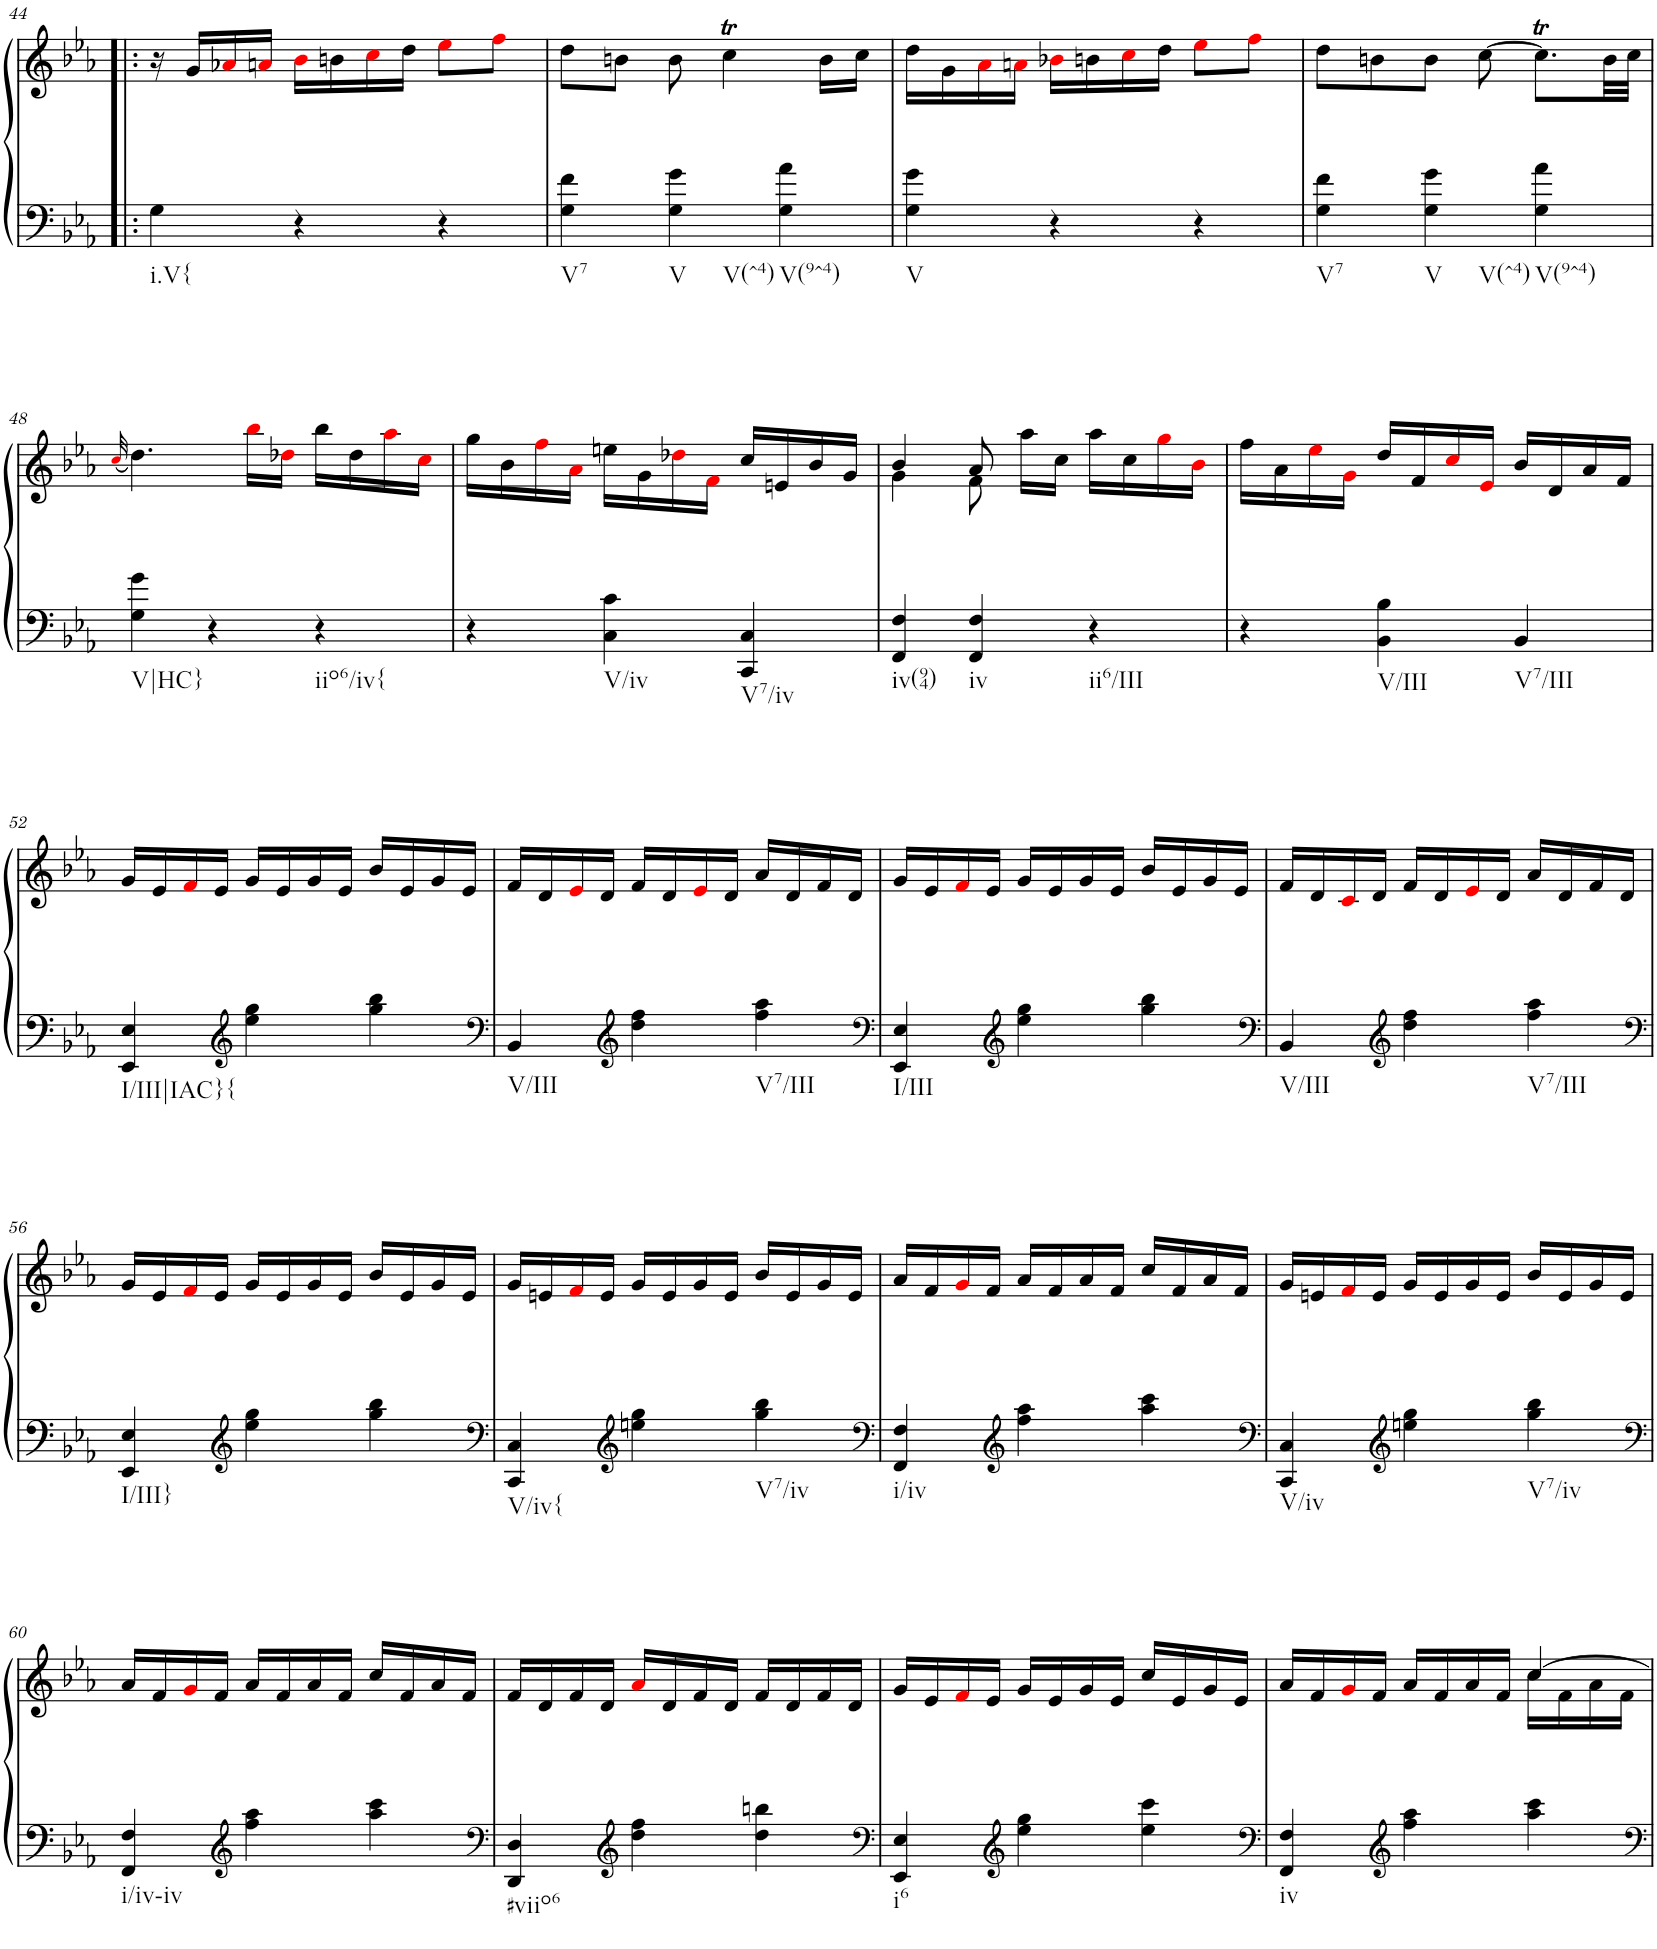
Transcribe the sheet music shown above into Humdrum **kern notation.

**kern	**kern
*part1	*part1
*staff2	*staff1
*I"Piano	*
*I'Pno.	*
!!LO:PB:g=z
*clefF4	*clefG2
*k[b-e-a-]	*k[b-e-a-]
*M3/4	*M3/4
=44!|:	=44!|:
!LO:TX:b:t=i.V{	!
4G\	16r
.	16g/LL
.	16a-Xi/
.	16ani/JJ
4r	16b-i\LL
.	16bn\
.	16cci\
.	16dd\JJ
4r	8ee-i\L
.	8ffi\J
=45	=45
!LO:TX:b:t=V7	!
4G\ 4f\	8dd\L
.	8bn\J
!LO:TX:b:t=V	!
!LO:TX:b:t=V(^4)	!
4G\ 4g\	8b\
.	4ccT\
!LO:TX:b:t=V(9^4)	!
4G\ 4a-\	.
.	16b\LL
.	16cc\JJ
=46	=46
!LO:TX:b:t=V	!
4G\ 4g\	16dd\LL
.	16g\
.	16a-i\
.	16ani\JJ
4r	16b-Xi\LL
.	16bn\
.	16cci\
.	16dd\JJ
4r	8ee-i\L
.	8ffi\J
=47	=47
!LO:TX:b:t=V7	!
4G\ 4f\	8dd\L
.	8bn\
!LO:TX:b:t=V	!
!LO:TX:b:t=V(^4)	!
4G\ 4g\	8b\J
.	[8cc\
!LO:TX:b:t=V(9^4)	!
4G\ 4a-\	8.ccT\L]
.	32b\LL
.	32cc\JJJ
!!LO:LB:g=z
=48	=48
.	(32qcci/
!LO:TX:b:t=V|HC}	!
4G\ 4g\	4.dd\)
4r	.
.	16bb-i\LL
.	16dd-Xi\JJ
!LO:TX:b:t=iio6/iv{	!
4r	16bb-\LL
.	16dd-\
.	16aa-i\
.	16cci\JJ
=49	=49
4r	16gg\LL
.	16b-\
.	16ffi\
.	16a-i\JJ
!LO:TX:b:t=V/iv	!
4C\ 4c\	16een\LL
.	16g\
.	16dd-Xi\
.	16fi\JJ
!LO:TX:b:t=V7/iv	!
4CC/ 4C/	16cc/LL
.	16en/
.	16b-/
.	16g/JJ
=50	=50
*	*^
!LO:TX:b:t=iv(94)	!	!
4FF/ 4F/	4b-/	4g\
!LO:TX:b:t=iv	!	!
4FF/ 4F/	8a-/	8f\
.	16aa-\LL	4.ryy
.	16cc\JJ	.
!LO:TX:b:t=ii6/III	!	!
4r	16aa-\LL	.
.	16cc\	.
.	16ggi\	.
.	16b-i\JJ	.
*	*v	*v
=51	=51
4r	16ff\LL
.	16a-\
.	16ee-i\
.	16gi\JJ
!LO:TX:b:t=V/III	!
4BB-\ 4B-\	16dd/LL
.	16f/
.	16cci/
.	16e-i/JJ
!LO:TX:b:t=V7/III	!
4BB-/	16b-/LL
.	16d/
.	16a-/
.	16f/JJ
!!LO:LB:g=z
=52	=52
!LO:TX:b:t=I/III|IAC}{	!
4EE-/ 4E-/	16g/LL
.	16e-/
.	16fi/
.	16e-/JJ
*clefG2	*
4ee-\ 4gg\	16g/LL
.	16e-/
.	16g/
.	16e-/JJ
4gg\ 4bb-\	16b-/LL
.	16e-/
.	16g/
.	16e-/JJ
=53	=53
*clefF4	*
!LO:TX:b:t=V/III	!
4BB-/	16f/LL
.	16d/
.	16e-i/
.	16d/JJ
*clefG2	*
4dd\ 4ff\	16f/LL
.	16d/
.	16e-i/
.	16d/JJ
!LO:TX:b:t=V7/III	!
4ff\ 4aa-\	16a-/LL
.	16d/
.	16f/
.	16d/JJ
=54	=54
*clefF4	*
!LO:TX:b:t=I/III	!
4EE-/ 4E-/	16g/LL
.	16e-/
.	16fi/
.	16e-/JJ
*clefG2	*
4ee-\ 4gg\	16g/LL
.	16e-/
.	16g/
.	16e-/JJ
4gg\ 4bb-\	16b-/LL
.	16e-/
.	16g/
.	16e-/JJ
=55	=55
*clefF4	*
!LO:TX:b:t=V/III	!
4BB-/	16f/LL
.	16d/
.	16ci/
.	16d/JJ
*clefG2	*
4dd\ 4ff\	16f/LL
.	16d/
.	16e-i/
.	16d/JJ
!LO:TX:b:t=V7/III	!
4ff\ 4aa-\	16a-/LL
.	16d/
.	16f/
.	16d/JJ
!!LO:LB:g=z
=56	=56
*clefF4	*
!LO:TX:b:t=I/III}	!
4EE-/ 4E-/	16g/LL
.	16e-/
.	16fi/
.	16e-/JJ
*clefG2	*
4ee-\ 4gg\	16g/LL
.	16e-/
.	16g/
.	16e-/JJ
4gg\ 4bb-\	16b-/LL
.	16e-/
.	16g/
.	16e-/JJ
=57	=57
*clefF4	*
!LO:TX:b:t=V/iv{	!
4CC/ 4C/	16g/LL
.	16en/
.	16fi/
.	16e/JJ
*clefG2	*
4een\ 4gg\	16g/LL
.	16e/
.	16g/
.	16e/JJ
!LO:TX:b:t=V7/iv	!
4gg\ 4bb-\	16b-/LL
.	16e/
.	16g/
.	16e/JJ
=58	=58
*clefF4	*
!LO:TX:b:t=i/iv	!
4FF/ 4F/	16a-/LL
.	16f/
.	16gi/
.	16f/JJ
*clefG2	*
4ff\ 4aa-\	16a-/LL
.	16f/
.	16a-/
.	16f/JJ
4aa-\ 4ccc\	16cc/LL
.	16f/
.	16a-/
.	16f/JJ
=59	=59
*clefF4	*
!LO:TX:b:t=V/iv	!
4CC/ 4C/	16g/LL
.	16en/
.	16fi/
.	16e/JJ
*clefG2	*
4een\ 4gg\	16g/LL
.	16e/
.	16g/
.	16e/JJ
!LO:TX:b:t=V7/iv	!
4gg\ 4bb-\	16b-/LL
.	16e/
.	16g/
.	16e/JJ
!!LO:LB:g=z
=60	=60
*clefF4	*
!LO:TX:b:t=i/iv-iv	!
4FF/ 4F/	16a-/LL
.	16f/
.	16gi/
.	16f/JJ
*clefG2	*
4ff\ 4aa-\	16a-/LL
.	16f/
.	16a-/
.	16f/JJ
4aa-\ 4ccc\	16cc/LL
.	16f/
.	16a-/
.	16f/JJ
=61	=61
*clefF4	*
!LO:TX:b:t=#viio6	!
4DD/ 4D/	16f/LL
.	16d/
.	16f/
.	16d/JJ
*clefG2	*
4dd\ 4ff\	16a-i/LL
.	16d/
.	16f/
.	16d/JJ
4dd\ 4bbn\	16f/LL
.	16d/
.	16f/
.	16d/JJ
=62	=62
*clefF4	*
!LO:TX:b:t=i6	!
4EE-/ 4E-/	16g/LL
.	16e-/
.	16fi/
.	16e-/JJ
*clefG2	*
4ee-\ 4gg\	16g/LL
.	16e-/
.	16g/
.	16e-/JJ
4ee-\ 4ccc\	16cc/LL
.	16e-/
.	16g/
.	16e-/JJ
=63	=63
*clefF4	*
*	*^
!LO:TX:b:t=iv	!	!
4FF/ 4F/	16a-/LL	2ryy
.	16f/	.
.	16gi/	.
.	16f/JJ	.
*clefG2	*	*
4ff\ 4aa-\	16a-/LL	.
.	16f/	.
.	16a-/	.
.	16f/JJ	.
4aa-\ 4ccc\	[4cc/	16cc\LL
.	.	16f\
.	.	16a-\
.	.	16f\JJ
*	*v	*v
=	=
*-	*-
